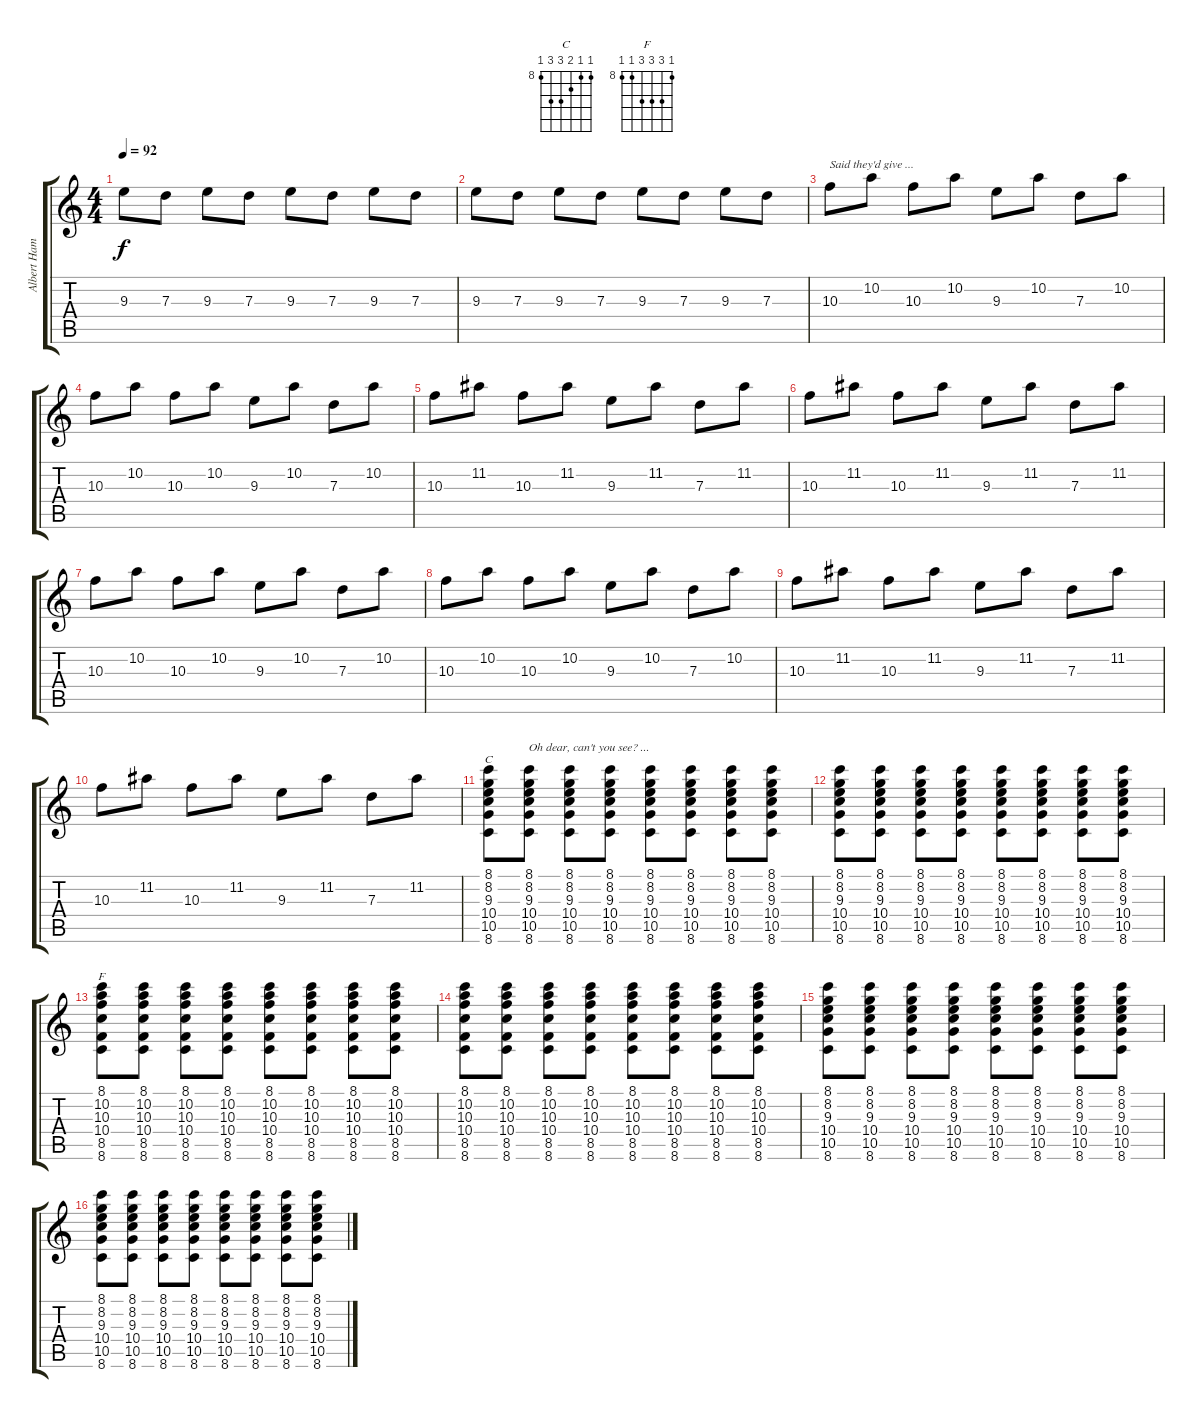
\track ("Albert Hammond Jr." "Albert Ham") {instrument electricguitarclean}
\staff {score tabs}
\tuning (E4 B3 G3 D3 A2 E2) {hide}
\chord ("C" 8 8 9 10 10 8) {firstfret 8}
\chord ("F" 8 10 10 10 8 8) {firstfret 8}
\ts (4 4)
\tempo 92
\clef g2
\ks c
9.3.8{dy f} 7.3.8 9.3.8 7.3.8 9.3.8 7.3.8 9.3.8 7.3.8 |
9.3.8 7.3.8 9.3.8 7.3.8 9.3.8 7.3.8 9.3.8 7.3.8 |
10.3.8{txt "Said they'd give ..."} 10.2.8 10.3.8 10.2.8 9.3.8 10.2.8 7.3.8 10.2.8 |
10.3.8 10.2.8 10.3.8 10.2.8 9.3.8 10.2.8 7.3.8 10.2.8 |
10.3.8 11.2.8 10.3.8 11.2.8 9.3.8 11.2.8 7.3.8 11.2.8 |
10.3.8 11.2.8 10.3.8 11.2.8 9.3.8 11.2.8 7.3.8 11.2.8 |
10.3.8 10.2.8 10.3.8 10.2.8 9.3.8 10.2.8 7.3.8 10.2.8 |
10.3.8 10.2.8 10.3.8 10.2.8 9.3.8 10.2.8 7.3.8 10.2.8 |
10.3.8 11.2.8 10.3.8 11.2.8 9.3.8 11.2.8 7.3.8 11.2.8 |
10.3.8 11.2.8 10.3.8 11.2.8 9.3.8 11.2.8 7.3.8 11.2.8 |
(8.1 8.2 9.3 10.4 10.5 8.6).8{ch "C"} (8.1 8.2 9.3 10.4 10.5 8.6).8{txt "Oh dear, can't you see? ..."} (8.1 8.2 9.3 10.4 10.5 8.6).8 (8.1 8.2 9.3 10.4 10.5 8.6).8 (8.1 8.2 9.3 10.4 10.5 8.6).8 (8.1 8.2 9.3 10.4 10.5 8.6).8 (8.1 8.2 9.3 10.4 10.5 8.6).8 (8.1 8.2 9.3 10.4 10.5 8.6).8 |
(8.1 8.2 9.3 10.4 10.5 8.6).8 (8.1 8.2 9.3 10.4 10.5 8.6).8 (8.1 8.2 9.3 10.4 10.5 8.6).8 (8.1 8.2 9.3 10.4 10.5 8.6).8 (8.1 8.2 9.3 10.4 10.5 8.6).8 (8.1 8.2 9.3 10.4 10.5 8.6).8 (8.1 8.2 9.3 10.4 10.5 8.6).8 (8.1 8.2 9.3 10.4 10.5 8.6).8 |
(8.1 10.2 10.3 10.4 8.5 8.6).8{ch "F"} (8.1 10.2 10.3 10.4 8.5 8.6).8 (8.1 10.2 10.3 10.4 8.5 8.6).8 (8.1 10.2 10.3 10.4 8.5 8.6).8 (8.1 10.2 10.3 10.4 8.5 8.6).8 (8.1 10.2 10.3 10.4 8.5 8.6).8 (8.1 10.2 10.3 10.4 8.5 8.6).8 (8.1 10.2 10.3 10.4 8.5 8.6).8 |
(8.1 10.2 10.3 10.4 8.5 8.6).8 (8.1 10.2 10.3 10.4 8.5 8.6).8 (8.1 10.2 10.3 10.4 8.5 8.6).8 (8.1 10.2 10.3 10.4 8.5 8.6).8 (8.1 10.2 10.3 10.4 8.5 8.6).8 (8.1 10.2 10.3 10.4 8.5 8.6).8 (8.1 10.2 10.3 10.4 8.5 8.6).8 (8.1 10.2 10.3 10.4 8.5 8.6).8 |
(8.1 8.2 9.3 10.4 10.5 8.6).8 (8.1 8.2 9.3 10.4 10.5 8.6).8 (8.1 8.2 9.3 10.4 10.5 8.6).8 (8.1 8.2 9.3 10.4 10.5 8.6).8 (8.1 8.2 9.3 10.4 10.5 8.6).8 (8.1 8.2 9.3 10.4 10.5 8.6).8 (8.1 8.2 9.3 10.4 10.5 8.6).8 (8.1 8.2 9.3 10.4 10.5 8.6).8 |
(8.1 8.2 9.3 10.4 10.5 8.6).8 (8.1 8.2 9.3 10.4 10.5 8.6).8 (8.1 8.2 9.3 10.4 10.5 8.6).8 (8.1 8.2 9.3 10.4 10.5 8.6).8 (8.1 8.2 9.3 10.4 10.5 8.6).8 (8.1 8.2 9.3 10.4 10.5 8.6).8 (8.1 8.2 9.3 10.4 10.5 8.6).8 (8.1 8.2 9.3 10.4 10.5 8.6).8
